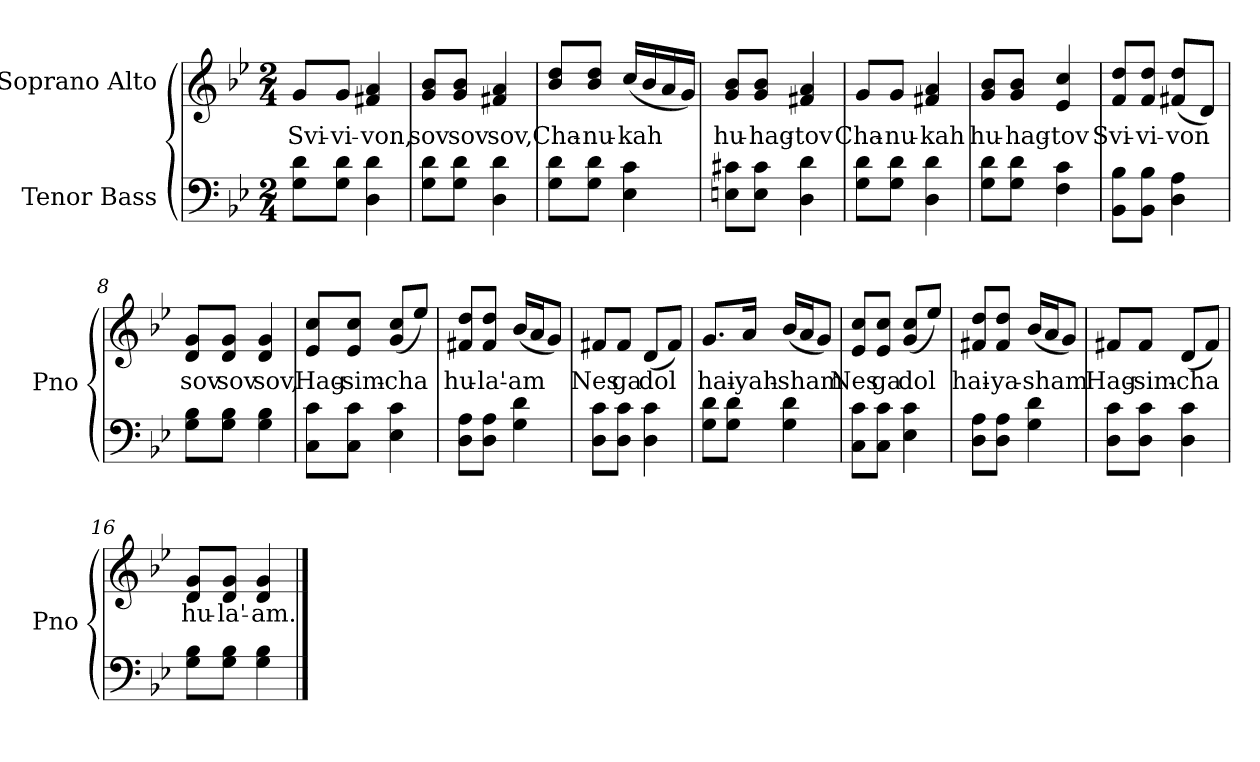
**kern	**kern	**text
*part2	*part1	*part1
*staff2	*staff1	*staff1
*I"Tenor Bass	*I"Soprano Alto	*
*	*I'Pno	*
*clefF4	*clefG2	*
*k[b-e-]	*k[b-e-]	*
*B-:	*B-:	*
*M2/4	*M2/4	*
=1	=1	=1
8G\ 8d\L	8g/L	Svi-
8G\ 8d\J	8g/J	-vi-
4D\ 4d\	4f#X/ 4a/	-von,
=2	=2	=2
8G\ 8d\L	8g/ 8b-/L	sov
8G\ 8d\J	8g/ 8b-/J	sov
4D\ 4d\	4f#X/ 4a/	sov,
=3	=3	=3
8G\ 8d\L	8b-/ 8dd/L	Cha-
8G\ 8d\J	8b-/ 8dd/J	-nu-
4E-\ 4c\	(>16cc/LL	-kah
.	16b-/	.
.	16a/	.
.	16g/JJ)	.
=4	=4	=4
8En\ 8c#X\L	8g/ 8b-/L	hu-
8E\ 8c#\J	8g/ 8b-/J	-hag-
4D\ 4d\	4f#X/ 4a/	-tov
!!LO:LB:g=z
=5	=5	=5
8G\ 8d\L	8g/L	Cha-
8G\ 8d\J	8g/J	-nu-
4D\ 4d\	4f#X/ 4a/	-kah
=6	=6	=6
8G\ 8d\L	8g/ 8b-/L	hu-
8G\ 8d\J	8g/ 8b-/J	-hag-
4F\ 4c\	4e-/ 4cc/	-tov
=7	=7	=7
8BB-\ 8B-\L	8f/ 8dd/L	Svi-
8BB-\ 8B-\J	8f/ 8dd/J	-vi-
4D\ 4A\	(>8f#X/ 8dd/L	-von
.	8d/J)	.
=8	=8	=8
8G\ 8B-\L	8d/ 8g/L	sov
8G\ 8B-\J	8d/ 8g/J	sov
4G\ 4B-\	4d/ 4g/	sov,
!!LO:LB:g=z
=9	=9	=9
8C\ 8c\L	8e-/ 8cc/L	Hag-
8C\ 8c\J	8e-/ 8cc/J	-sim-
4E-\ 4c\	(8g/ 8cc/L	-cha
.	8ee-/J)	.
=10	=10	=10
8D\ 8A\L	8f#X/ 8dd/L	hu-
8D\ 8A\J	8f#/ 8dd/J	-la'-
4G\ 4d\	(>16b-/LL	-am
.	16a/J	.
.	8g/J)	.
=11	=11	=11
8D\ 8c\L	8f#X/L	Nes
8D\ 8c\J	8f#/J	ga
4D\ 4c\	(>8d/L	dol
.	8f#/J)	.
=12	=12	=12
8G\ 8d\L	8.g/L	hai-
8G\ 8d\J	.	.
.	16a/Jk	-yah-
4G\ 4d\	(>16b-/LL	-sham
.	16a/J	.
.	8g/J)	.
!!LO:LB:g=z
=13	=13	=13
8C\ 8c\L	8e-/ 8cc/L	Nes
8C\ 8c\J	8e-/ 8cc/J	ga
4E-\ 4c\	(8g/ 8cc/L	dol
.	8ee-/J)	.
=14	=14	=14
8D\ 8A\L	8f#X/ 8dd/L	hai-
8D\ 8A\J	8f#/ 8dd/J	-ya-
4G\ 4d\	(>16b-/LL	-sham
.	16a/J	.
.	8g/J)	.
=15	=15	=15
8D\ 8c\L	8f#X/L	Hag-
8D\ 8c\J	8f#/J	-sim-
4D\ 4c\	(>8d/L	-cha
.	8f#/J)	.
=16	=16	=16
8G\ 8B-\L	8d/ 8g/L	hu-
8G\ 8B-\J	8d/ 8g/J	-la'-
4G\ 4B-\	4d/ 4g/	-am.
==	==	==
*-	*-	*-
